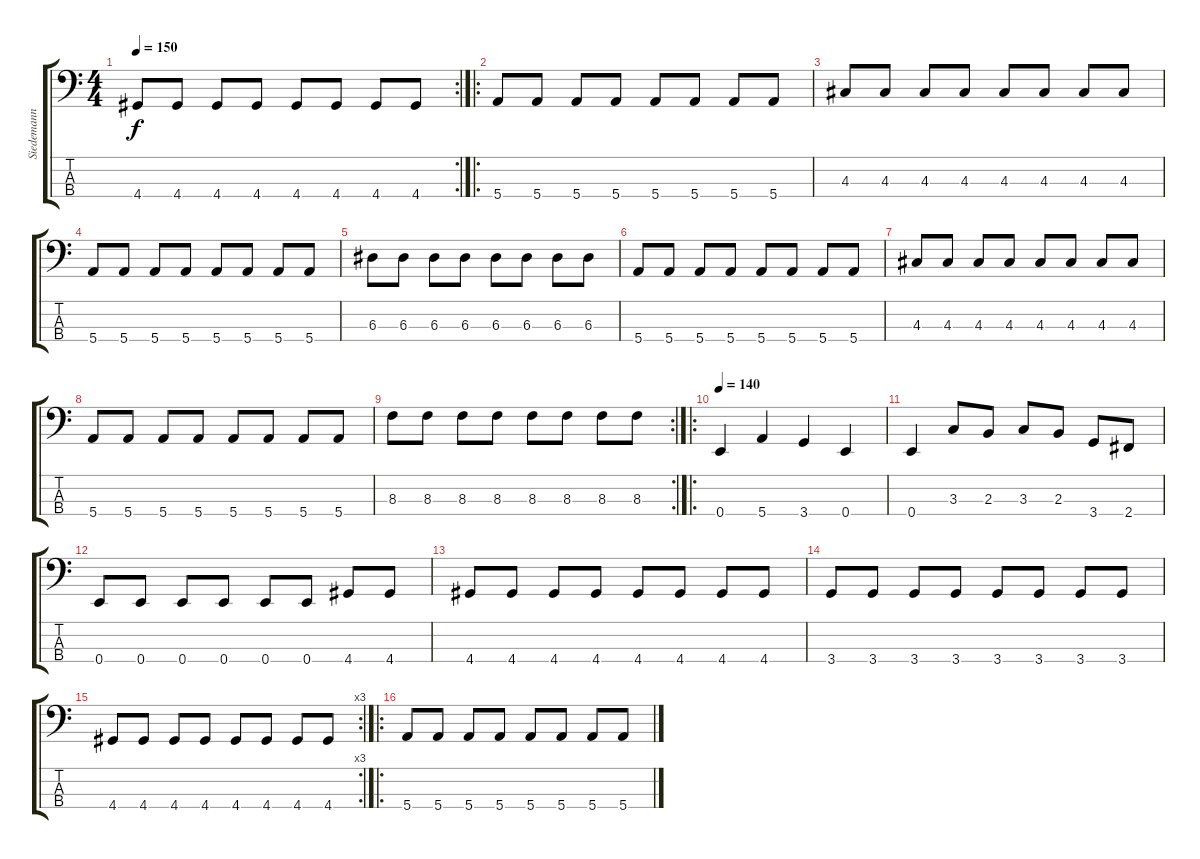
\track ("Siedemann" "Siedemann") {instrument electricbassfinger}
\staff {score tabs}
\tuning (G2 D2 A1 E1) {hide}
\rc 2
\ts (4 4)
\tempo 150
\clef f4
\ks c
4.4.8{dy f} 4.4.8 4.4.8 4.4.8 4.4.8 4.4.8 4.4.8 4.4.8 |
\ro
5.4.8 5.4.8 5.4.8 5.4.8 5.4.8 5.4.8 5.4.8 5.4.8 |
4.3.8 4.3.8 4.3.8 4.3.8 4.3.8 4.3.8 4.3.8 4.3.8 |
5.4.8 5.4.8 5.4.8 5.4.8 5.4.8 5.4.8 5.4.8 5.4.8 |
6.3.8 6.3.8 6.3.8 6.3.8 6.3.8 6.3.8 6.3.8 6.3.8 |
5.4.8 5.4.8 5.4.8 5.4.8 5.4.8 5.4.8 5.4.8 5.4.8 |
4.3.8 4.3.8 4.3.8 4.3.8 4.3.8 4.3.8 4.3.8 4.3.8 |
5.4.8 5.4.8 5.4.8 5.4.8 5.4.8 5.4.8 5.4.8 5.4.8 |
\rc 2
8.3.8 8.3.8 8.3.8 8.3.8 8.3.8 8.3.8 8.3.8 8.3.8 |
\ro
\tempo 140
0.4.4 5.4.4 3.4.4 0.4.4 |
0.4.4 3.3.8 2.3.8 3.3.8 2.3.8 3.4.8 2.4.8 |
0.4.8 0.4.8 0.4.8 0.4.8 0.4.8 0.4.8 4.4.8 4.4.8 |
4.4.8 4.4.8 4.4.8 4.4.8 4.4.8 4.4.8 4.4.8 4.4.8 |
3.4.8 3.4.8 3.4.8 3.4.8 3.4.8 3.4.8 3.4.8 3.4.8 |
\rc 3
4.4.8 4.4.8 4.4.8 4.4.8 4.4.8 4.4.8 4.4.8 4.4.8 |
\ro
5.4.8 5.4.8 5.4.8 5.4.8 5.4.8 5.4.8 5.4.8 5.4.8
